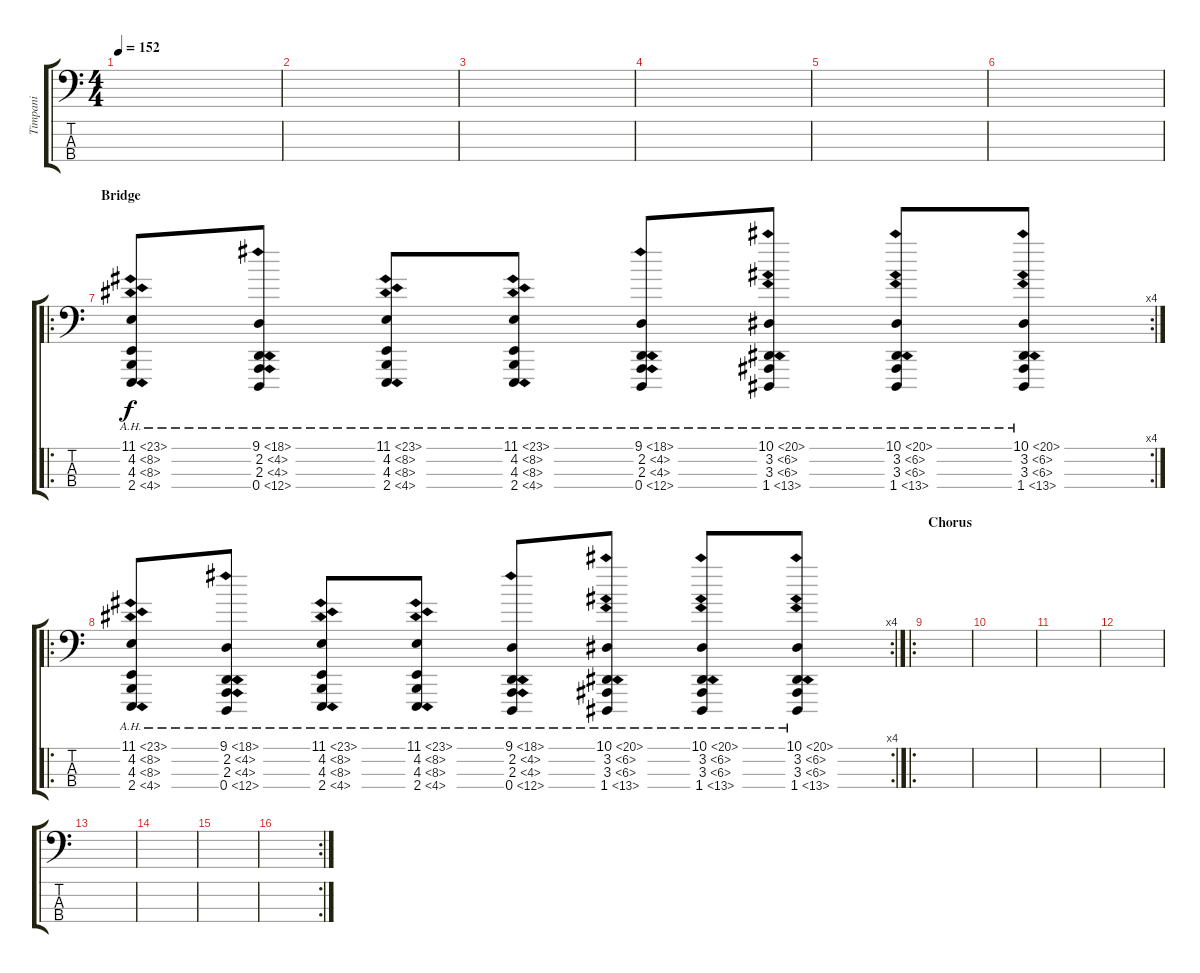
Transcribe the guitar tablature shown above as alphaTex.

\track ("Timpani" "Timpani") {instrument timpani}
\staff {score tabs}
\tuning (F2 C2 G1 D1) {hide}
\ts (4 4)
\tempo 152
\clef f4
\ks c
|
|
|
|
|
|
\ro
\rc 4
\section ("" "Bridge")
(11.1{ah 12} 4.2{ah 4} 4.3{ah 4} 2.4{ah 2}).8{volume 13 instrument stringensemble1} (9.1{ah 9} 2.2{ah 2} 2.3{ah 2} 0.4{ah 12}).8 (11.1{ah 12} 4.2{ah 4} 4.3{ah 4} 2.4{ah 2}).8 (11.1{ah 12} 4.2{ah 4} 4.3{ah 4} 2.4{ah 2}).8 (9.1{ah 9} 2.2{ah 2} 2.3{ah 2} 0.4{ah 12}).8 (10.1{ah 10} 3.2{ah 3} 3.3{ah 3} 1.4{ah 12}).8 (10.1{ah 10} 3.2{ah 3} 3.3{ah 3} 1.4{ah 12}).8 (10.1{ah 10} 3.2{ah 3} 3.3{ah 3} 1.4{ah 12}).8 |
\ro
\rc 4
(11.1{ah 12} 4.2{ah 4} 4.3{ah 4} 2.4{ah 2}).8{volume 13 instrument stringensemble1} (9.1{ah 9} 2.2{ah 2} 2.3{ah 2} 0.4{ah 12}).8 (11.1{ah 12} 4.2{ah 4} 4.3{ah 4} 2.4{ah 2}).8 (11.1{ah 12} 4.2{ah 4} 4.3{ah 4} 2.4{ah 2}).8 (9.1{ah 9} 2.2{ah 2} 2.3{ah 2} 0.4{ah 12}).8 (10.1{ah 10} 3.2{ah 3} 3.3{ah 3} 1.4{ah 12}).8 (10.1{ah 10} 3.2{ah 3} 3.3{ah 3} 1.4{ah 12}).8 (10.1{ah 10} 3.2{ah 3} 3.3{ah 3} 1.4{ah 12}).8 |
\ro
\section ("" "Chorus")
|
|
|
|
|
|
|
\rc 2
